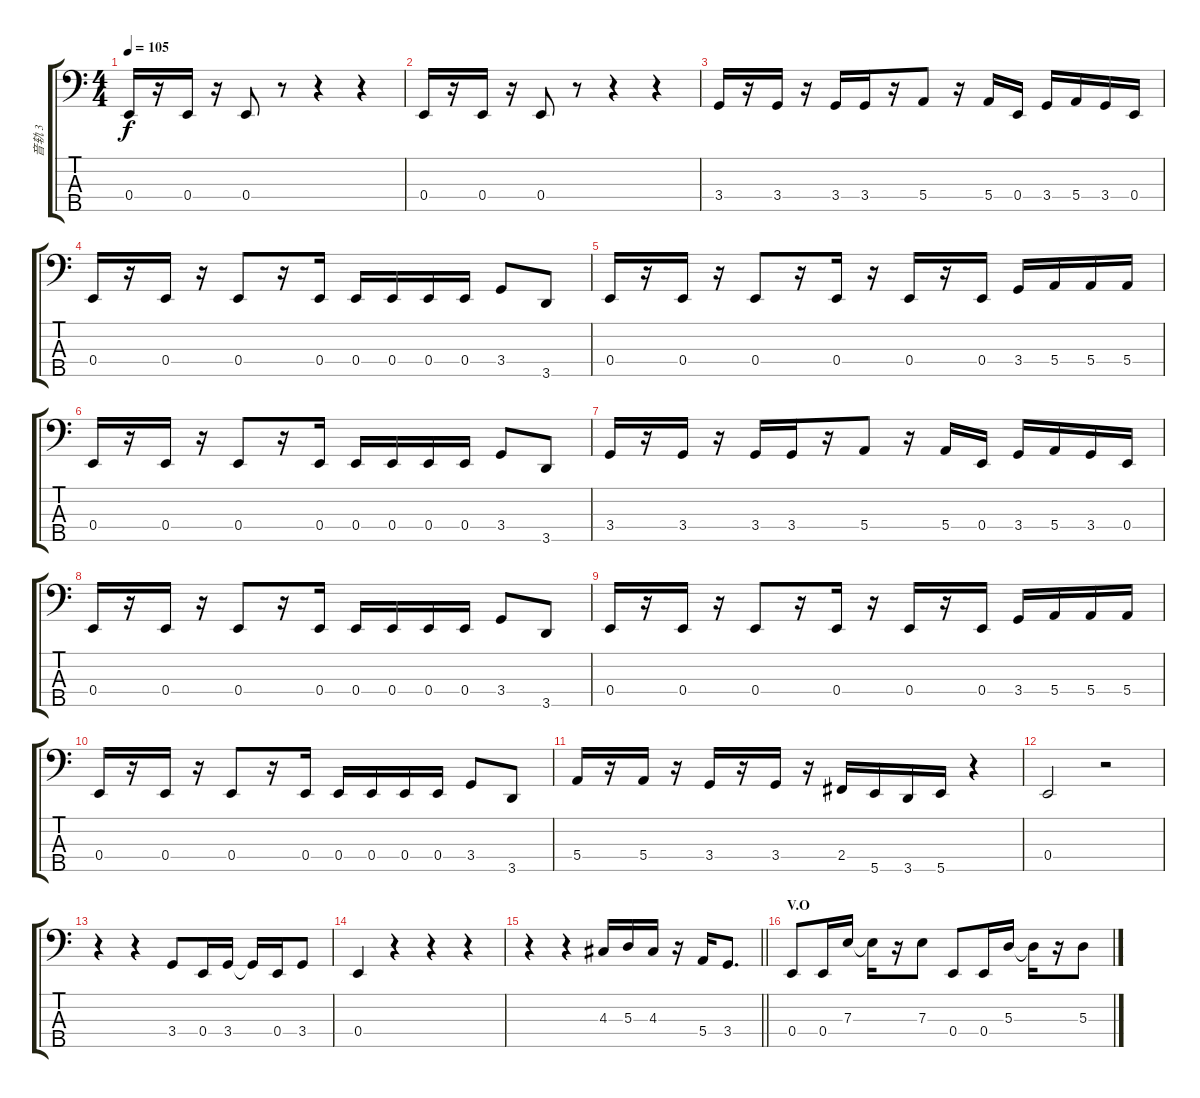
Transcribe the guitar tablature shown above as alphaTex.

\track ("音轨 3" "音轨 3") {instrument electricbassfinger}
\staff {score tabs}
\tuning (G2 D2 A1 E1 B0) {hide}
\ts (4 4)
\tempo 105
\clef f4
\ks c
0.4.16{dy f} r.16 0.4.16 r.16 0.4.8 r.8 r.4 r.4 |
0.4.16 r.16 0.4.16 r.16 0.4.8 r.8 r.4 r.4 |
3.4.16 r.16 3.4.16 r.16 3.4.16 3.4.16 r.16 5.4.8 r.16 5.4.16 0.4.16 3.4.16 5.4.16 3.4.16 0.4.16 |
0.4.16 r.16 0.4.16 r.16 0.4.8 r.16 0.4.16 0.4.16 0.4.16 0.4.16 0.4.16 3.4.8 3.5.8 |
0.4.16 r.16 0.4.16 r.16 0.4.8 r.16 0.4.16 r.16 0.4.16 r.16 0.4.16 3.4.16 5.4.16 5.4.16 5.4.16 |
0.4.16 r.16 0.4.16 r.16 0.4.8 r.16 0.4.16 0.4.16 0.4.16 0.4.16 0.4.16 3.4.8 3.5.8 |
3.4.16 r.16 3.4.16 r.16 3.4.16 3.4.16 r.16 5.4.8 r.16 5.4.16 0.4.16 3.4.16 5.4.16 3.4.16 0.4.16 |
0.4.16 r.16 0.4.16 r.16 0.4.8 r.16 0.4.16 0.4.16 0.4.16 0.4.16 0.4.16 3.4.8 3.5.8 |
0.4.16 r.16 0.4.16 r.16 0.4.8 r.16 0.4.16 r.16 0.4.16 r.16 0.4.16 3.4.16 5.4.16 5.4.16 5.4.16 |
0.4.16 r.16 0.4.16 r.16 0.4.8 r.16 0.4.16 0.4.16 0.4.16 0.4.16 0.4.16 3.4.8 3.5.8 |
5.4.16 r.16 5.4.16 r.16 3.4.16 r.16 3.4.16 r.16 2.4.16 5.5.16 3.5.16 5.5.16 r.4 |
0.4.2 r.2 |
r.4 r.4 3.4.8 0.4.16 3.4.16 3.4{t}.16 0.4.16 3.4.8 |
0.4.4 r.4 r.4 r.4 |
\barLineRight lightlight
r.4 r.4 4.3.16 5.3.16 4.3.16 r.16 5.4.16 3.4.8{d} |
\section ("" "V.O")
0.4.8 0.4.16 7.3.16 7.3{t}.16 r.16 7.3.8 0.4.8 0.4.16 5.3.16 5.3{t}.16 r.16 5.3.8
